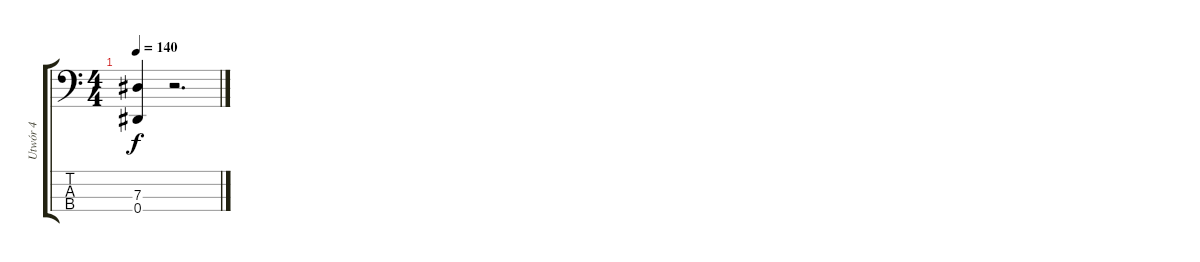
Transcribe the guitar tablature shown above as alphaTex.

\track ("Utwór 4" "Utwór 4") {instrument electricbassfinger}
\staff {score tabs}
\tuning (Gb2 Db2 Ab1 Eb1) {hide}
\ts (4 4)
\tempo 140
\clef f4
\ks c
(7.3 0.4).4{dy f} r.2{d}
